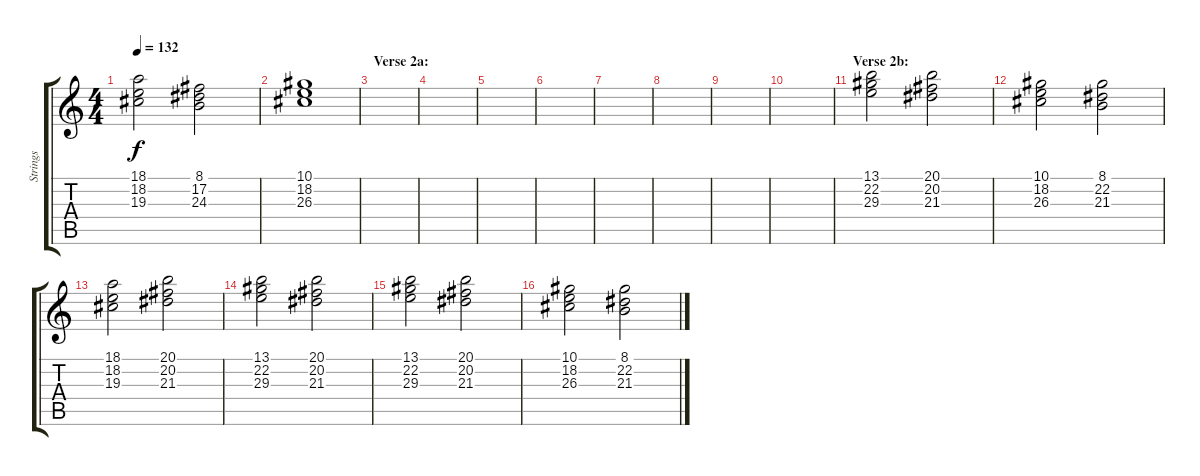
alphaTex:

\track ("Strings" "Strings") {instrument stringensemble1}
\staff {score tabs}
\tuning (Eb4 Bb3 Gb3 Db3 Ab2 Eb2) {hide}
\ts (4 4)
\tempo 132
\clef g2
\ks c
(18.1 18.2 19.3).2{dy f} (8.1 17.2 24.3).2 |
(10.1 18.2 26.3).1 |
\section ("" "Verse 2a:")
|
|
|
|
|
|
|
|
\section ("" "Verse 2b:")
(13.1 22.2 29.3).2 (20.1 20.2 21.3).2 |
(10.1 18.2 26.3).2 (8.1 22.2 21.3).2 |
(18.1 18.2 19.3).2 (20.1 20.2 21.3).2 |
(13.1 22.2 29.3).2 (20.1 20.2 21.3).2 |
(13.1 22.2 29.3).2 (20.1 20.2 21.3).2 |
(10.1 18.2 26.3).2 (8.1 22.2 21.3).2
